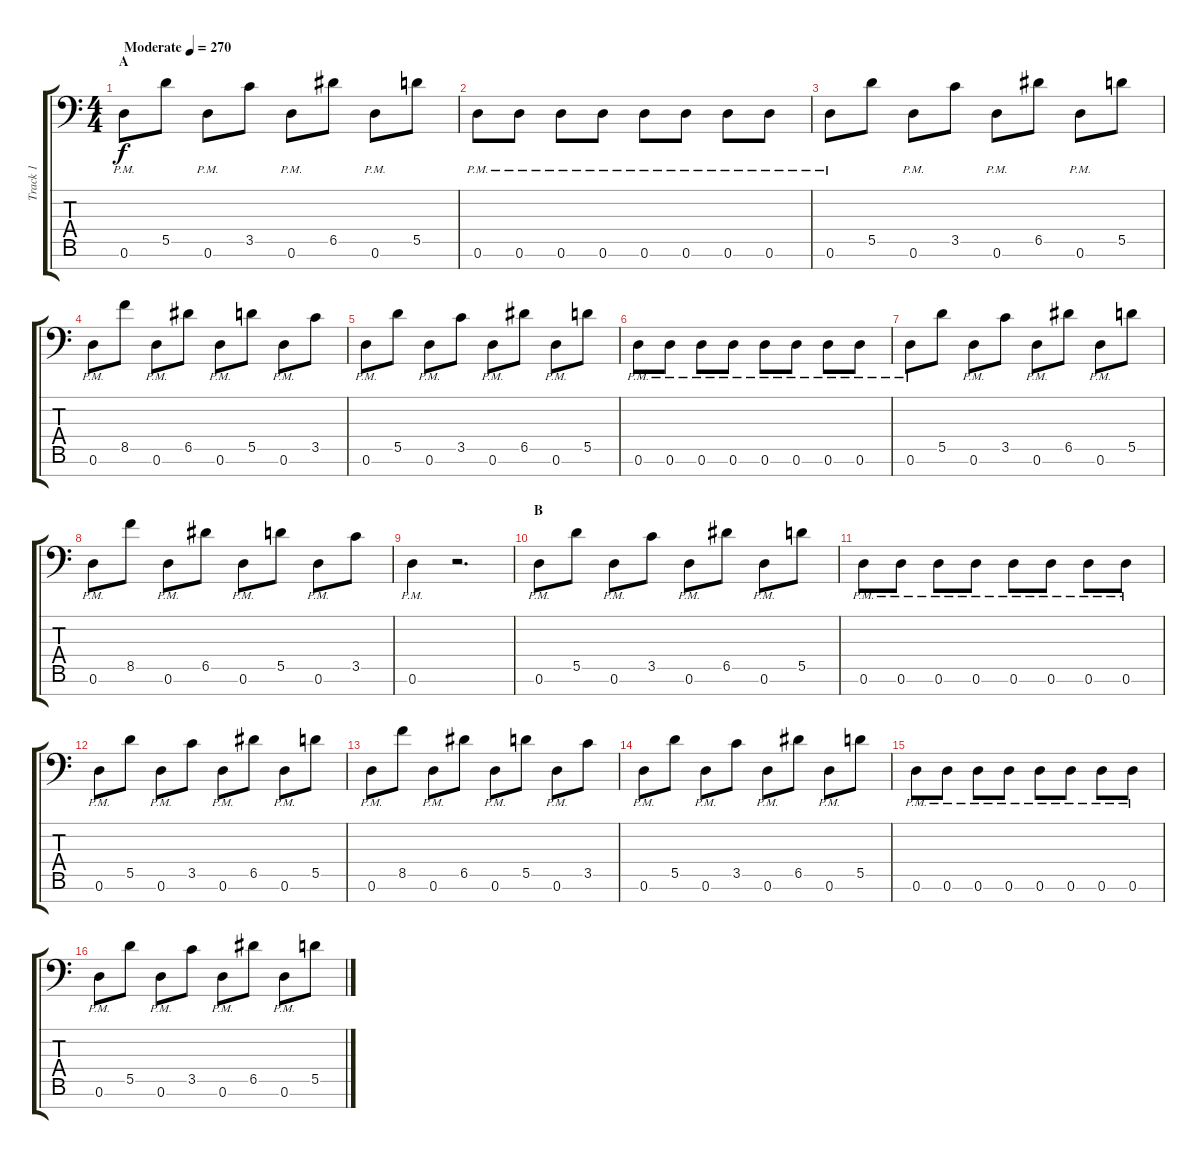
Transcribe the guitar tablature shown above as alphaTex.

\track ("Track 1" "Track 1") {instrument distortionguitar}
\staff {score tabs}
\tuning (E4 B3 G3 D3 A2 D2 A1) {hide}
\ts (4 4)
\section ("" "A")
\tempo (270 "Moderate")
\clef f4
\ks c
0.6{pm}.8{dy f instrument distortionguitar} 5.5.8 0.6{pm}.8 3.5.8 0.6{pm}.8 6.5.8 0.6{pm}.8 5.5.8 |
0.6{pm}.8 0.6{pm}.8 0.6{pm}.8 0.6{pm}.8 0.6{pm}.8 0.6{pm}.8 0.6{pm}.8 0.6{pm}.8 |
0.6{pm}.8 5.5.8 0.6{pm}.8 3.5.8 0.6{pm}.8 6.5.8 0.6{pm}.8 5.5.8 |
0.6{pm}.8 8.5.8 0.6{pm}.8 6.5.8 0.6{pm}.8 5.5.8 0.6{pm}.8 3.5.8 |
0.6{pm}.8 5.5.8 0.6{pm}.8 3.5.8 0.6{pm}.8 6.5.8 0.6{pm}.8 5.5.8 |
0.6{pm}.8 0.6{pm}.8 0.6{pm}.8 0.6{pm}.8 0.6{pm}.8 0.6{pm}.8 0.6{pm}.8 0.6{pm}.8 |
0.6{pm}.8 5.5.8 0.6{pm}.8 3.5.8 0.6{pm}.8 6.5.8 0.6{pm}.8 5.5.8 |
0.6{pm}.8 8.5.8 0.6{pm}.8 6.5.8 0.6{pm}.8 5.5.8 0.6{pm}.8 3.5.8 |
0.6{pm}.4 r.2{d} |
\section ("" "B")
0.6{pm}.8 5.5.8 0.6{pm}.8 3.5.8 0.6{pm}.8 6.5.8 0.6{pm}.8 5.5.8 |
0.6{pm}.8 0.6{pm}.8 0.6{pm}.8 0.6{pm}.8 0.6{pm}.8 0.6{pm}.8 0.6{pm}.8 0.6{pm}.8 |
0.6{pm}.8 5.5.8 0.6{pm}.8 3.5.8 0.6{pm}.8 6.5.8 0.6{pm}.8 5.5.8 |
0.6{pm}.8 8.5.8 0.6{pm}.8 6.5.8 0.6{pm}.8 5.5.8 0.6{pm}.8 3.5.8 |
0.6{pm}.8 5.5.8 0.6{pm}.8 3.5.8 0.6{pm}.8 6.5.8 0.6{pm}.8 5.5.8 |
0.6{pm}.8 0.6{pm}.8 0.6{pm}.8 0.6{pm}.8 0.6{pm}.8 0.6{pm}.8 0.6{pm}.8 0.6{pm}.8 |
0.6{pm}.8 5.5.8 0.6{pm}.8 3.5.8 0.6{pm}.8 6.5.8 0.6{pm}.8 5.5.8
